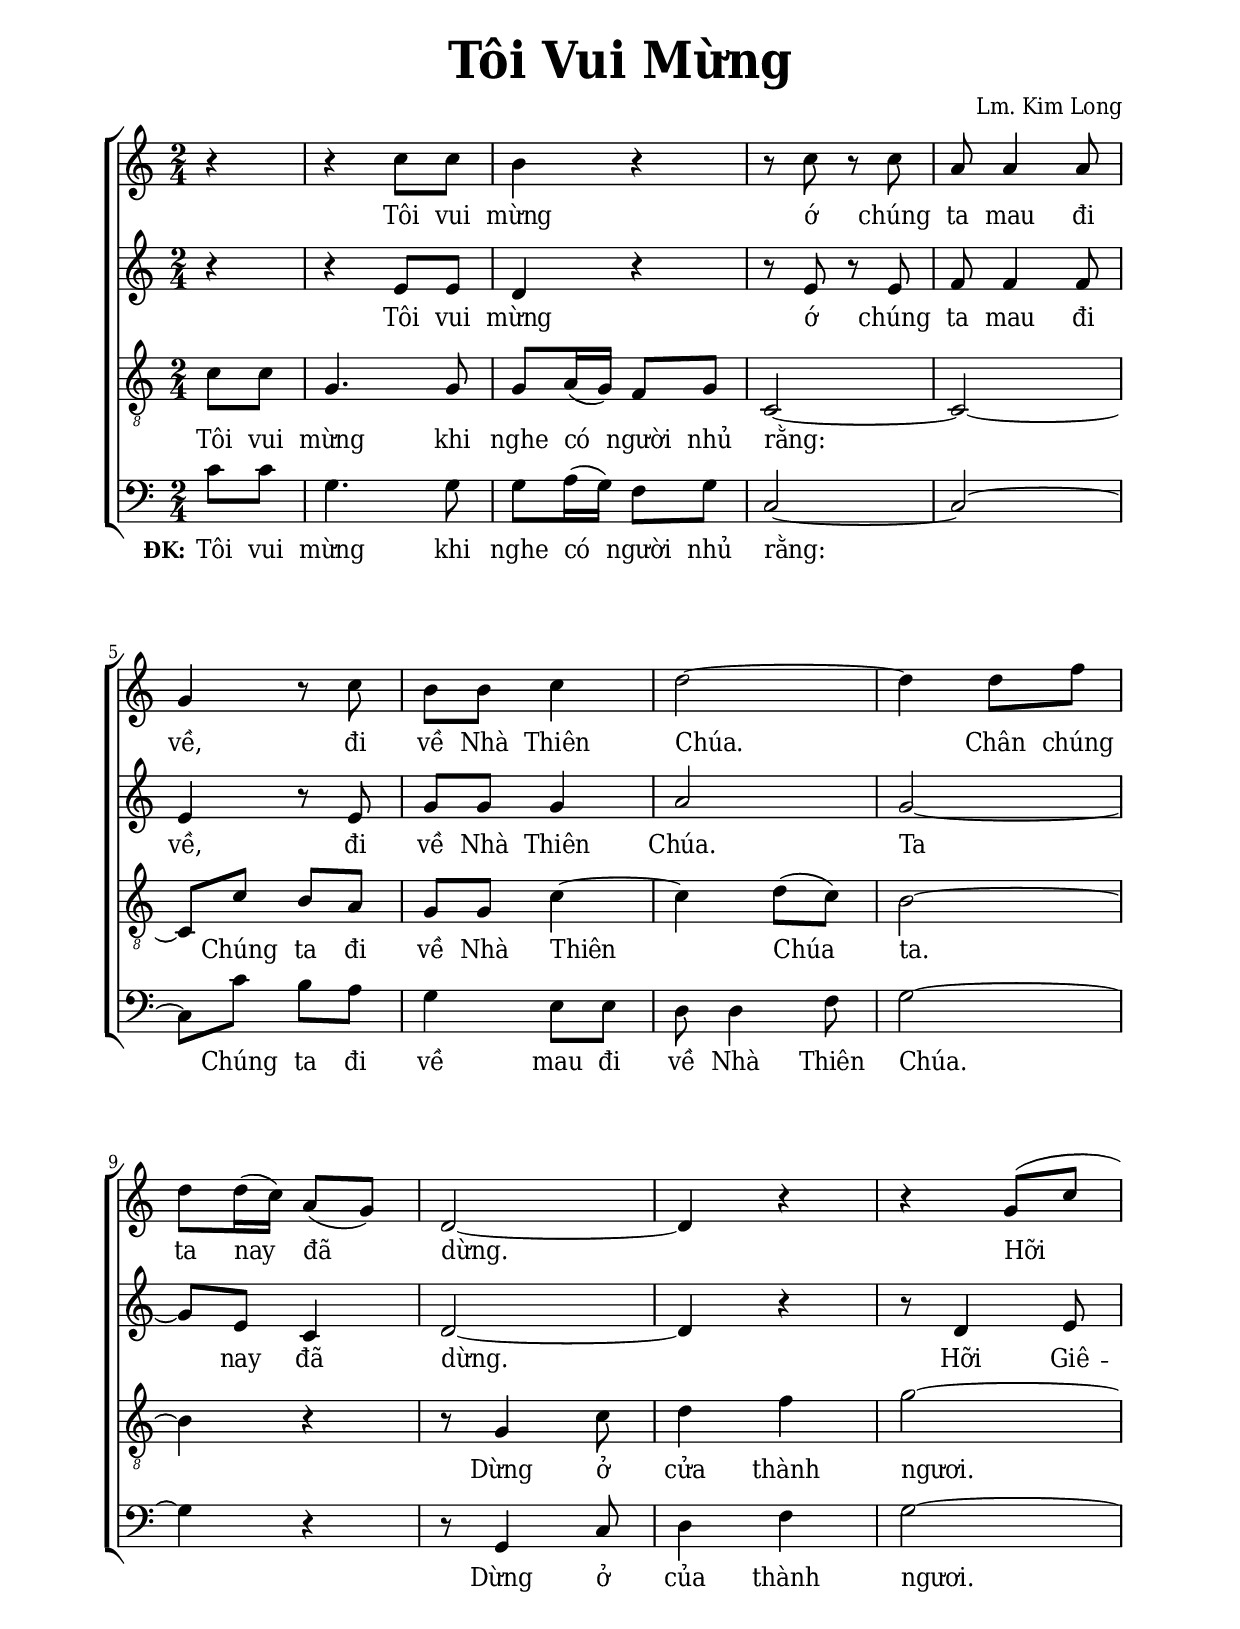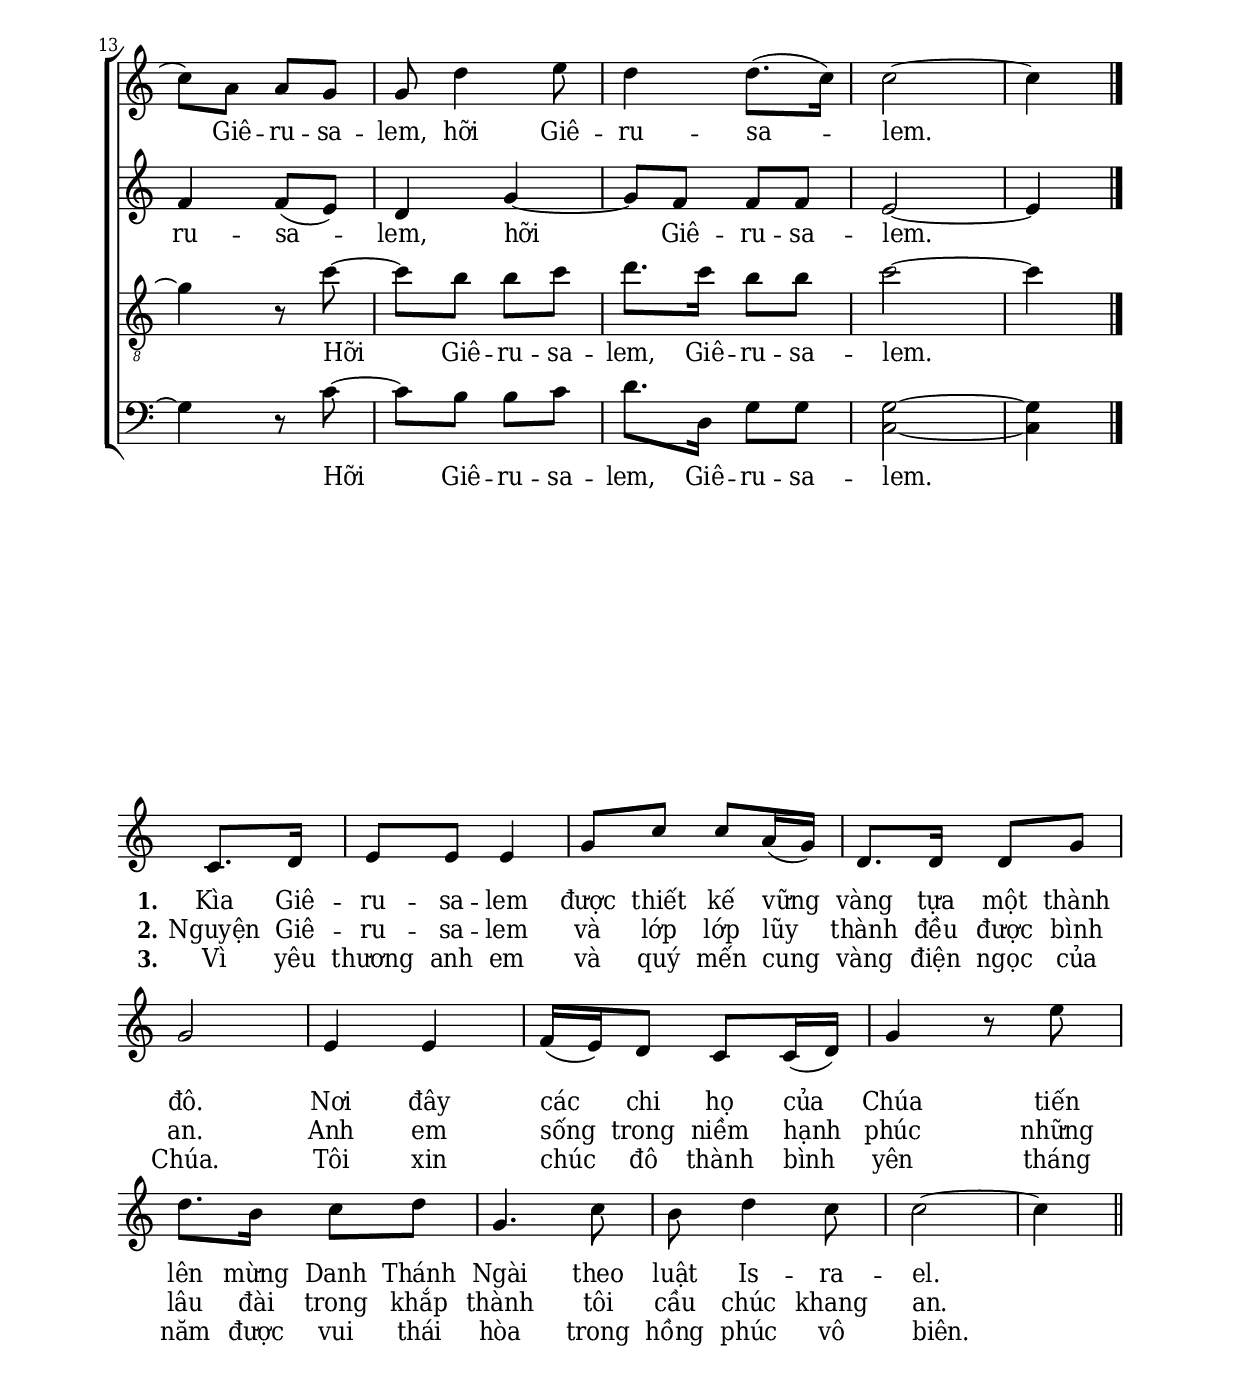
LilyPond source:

% Cài đặt chung
\version "2.22.1"
\include "english.ly"

\header {
  title = \markup { \fontsize #3 "Tôi Vui Mừng" }
  composer = "Lm. Kim Long"
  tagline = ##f
}

% Nhạc điệp khúc
nhacDiepKhucSop = \relative c'' {
  \partial 4 r4 |
  r c8 c |
  b4 r |
  r8 c r c |
  a a4 a8 |
  g4 r8 c |
  b b c4 |
  d2 ~ |
  d4 d8 f |
  d d16 (c) a8 (g) |
  d2 ~ |
  d4 r |
  r g8 (c |
  c) a a g |
  g d'4 e8 |
  d4 d8. (c16) |
  c2 ~ |
  c4 \bar "|."
}

nhacDiepKhucAlto = \relative c' {
  r4
  r e8 e |
  d4 r |
  r8 e r e |
  f f4 f8 |
  e4 r8 e |
  g g g4 |
  a2 |
  g ~ |
  g8 e c4 |
  d2 ~ |
  d4 r |
  r8 d4 e8 |
  f4 f8 (e) |
  d4 g ~ |
  g8 f f f |
  e2 ~ |
  e4
}

nhacDiepKhucTenor = \relative c' {
  c8 c |
  g4. g8 |
  g a16 (g) f8 g |
  c,2 ~ |
  c ~ |
  c8 c' b a |
  g g c4 ~ |
  c d8 (c) |
  b2 ~ |
  b4 r |
  r8 g4 c8 |
  d4 f |
  g2 ~ |
  g4 r8 c ~ |
  c b b c |
  d8. c16 b8 b |
  c2 ~ |
  c4
}

nhacDiepKhucBas = \relative c' {
  c8 c |
  g4. g8 |
  g a16 (g) f8 g |
  c,2 ~ |
  c ~ |
  c8 c' b a |
  g4 e8 e |
  d d4 f8 |
  g2 ~ |
  g4 r |
  r8 g,4 c8 |
  d4 f |
  g2 ~ |
  g4 r8 c ~ |
  c b b c |
  d8. d,16 g8 g |
  <g c,>2 ~ |
  <g c,>4
}

nhacPhienKhucSop = \relative c' {
  \partial 4 c8. d16 |
  e8 e e4 |
  g8 c c a16 (g) |
  d8. d16 d8 g |
  g2 |
  e4 e |
  f16 (e) d8 c c16 (d) |
  g4 r8 e' |
  d8. b16 c8 d |
  g,4. c8 |
  b d4 c8 |
  c2 ~ |
  c4 \bar "||"
}

nhacPhienKhucBas = \relative c' {
  
}

% Lời điệp khúc
loiDiepKhucSop = \lyricmode {
  Tôi vui mừng ớ chúng ta mau đi về,
  đi về Nhà Thiên Chúa.
  Chân chúng ta nay đã dừng.
  Hỡi Giê -- ru -- sa -- lem,
  hỡi Giê -- ru -- sa -- lem.
}

loiDiepKhucAlto = \lyricmode {
  Tôi vui mừng ớ chúng ta mau đi về,
  đi về Nhà Thiên Chúa.
  Ta nay đã dừng.
  Hỡi Giê -- ru -- sa -- lem,
  hỡi Giê -- ru -- sa -- lem.
}

loiDiepKhucTenor = \lyricmode {
  Tôi vui mừng khi nghe có người nhủ rằng:
  Chúng ta đi về Nhà Thiên Chúa ta.
  Dừng ở cửa thành ngươi.
  Hỡi Giê -- ru -- sa -- lem,
  Giê -- ru -- sa -- lem.
}

loiDiepKhucBas = \lyricmode {
  \set stanza = "ĐK:"
  Tôi vui mừng khi nghe có người nhủ rằng:
  Chúng ta đi về mau đi về Nhà Thiên Chúa.
  Dừng ở của thành ngươi.
  Hỡi Giê -- ru -- sa -- lem,
  Giê -- ru -- sa -- lem.
}

% Lời phiên khúc
loiPhienKhucSopMot = \lyricmode {
  \set stanza = #"1."
  Kìa Giê -- ru -- sa -- lem
  được thiết kế vững vàng tựa một thành đô.
  Nơi đây các chi họ của Chúa
  tiến lên mừng Danh Thánh Ngài theo luật Is -- ra -- el.
}

loiPhienKhucSopHai = \lyricmode {
  \set stanza = #"2."
  Nguyện Giê -- ru -- sa -- lem và lớp lớp lũy thành
  đều được bình an.
  Anh em sống trong niềm hạnh phúc
  những lâu đài trong khắp thành
  tôi cầu chúc khang an.
}

loiPhienKhucSopBa = \lyricmode {
  \set stanza = #"3."
  Vì yêu thương anh em
  và quý mến cung vàng điện ngọc của Chúa.
  Tôi xin chúc đô thành bình yên
  tháng năm được vui thái hòa trong hồng phúc vô biên.
}

% Dàn trang
\paper {
  #(set-paper-size "a4")
  top-margin = 15\mm
  bottom-margin = 15\mm
  left-margin = 20\mm
  right-margin = 20\mm
  indent = #0
  #(define fonts
    (make-pango-font-tree
      "Deja Vu Serif Condensed"
      "Deja Vu Serif Condensed"
      "Deja Vu Serif Condensed"
      (/ 20 20)))
  %page-count = #1
  print-page-number = #f
  system-system-spacing = #'((basic-distance . 15))
  %score-system-spacing = #'((basic-distance . 15))
}

TongNhip = {
  \key c \major \time 2/4
  \set Timing.beamExceptions = #'()
  \set Timing.baseMoment = #(ly:make-moment 1/4)
}

% Đổi kích thước nốt cho bè phụ
notBePhu =
#(define-music-function (font-size music) (number? ly:music?)
   (for-some-music
     (lambda (m)
       (if (music-is-of-type? m 'rhythmic-event)
           (begin
             (set! (ly:music-property m 'tweaks)
                   (cons `(font-size . ,font-size)
                         (ly:music-property m 'tweaks)))
             #t)
           #f))
     music)
   music)

\score {
  \new ChoirStaff <<
    \new Staff <<
      \new Voice = "beSop" { \clef treble \TongNhip \nhacDiepKhucSop }
      \new Lyrics \lyricsto beSop \loiDiepKhucSop
    >>
    \new Staff <<
      \new Voice = "beAlto" { \clef treble \TongNhip \nhacDiepKhucAlto }
      \new Lyrics \lyricsto beAlto \loiDiepKhucAlto
    >>
    \new Staff <<
      \new Voice = "beTenor" { \clef "violin_8" \TongNhip \nhacDiepKhucTenor }
      \new Lyrics \lyricsto beTenor \loiDiepKhucTenor
    >>
    \new Staff <<
      \new Voice = "beBass" { \clef bass \TongNhip \nhacDiepKhucBas }
      \new Lyrics \lyricsto beBass \loiDiepKhucBas
    >>
  >>
  \layout {
    %\override Lyrics.LyricText.font-size = #+2.5
    \override Lyrics.LyricSpace.minimum-distance = #1.5
    \override LyricHyphen.minimum-distance = #1.5
  } 
}

\score {
  \new ChoirStaff <<
    \new Staff = diepKhuc \with {
        \consists "Merge_rests_engraver"
        printPartCombineTexts = ##f
      }
      <<
     \new Voice = "beSop" { \TongNhip \partCombine 
          \nhacPhienKhucSop
          \notBePhu -2 { \nhacPhienKhucBas } }
        \new NullVoice = nhacThamChieuPhienKhucSop \nhacPhienKhucSop
        \new Lyrics \with {
          \override VerticalAxisGroup.
            nonstaff-relatedstaff-spacing.padding = #1.5
        }
        \lyricsto nhacThamChieuPhienKhucSop \loiPhienKhucSopMot
        \new Lyrics \lyricsto nhacThamChieuPhienKhucSop \loiPhienKhucSopHai
        \new Lyrics \lyricsto nhacThamChieuPhienKhucSop \loiPhienKhucSopBa
      >>
  >>
  \layout {
    %\override Lyrics.LyricText.font-size = #+2
    \override Staff.TimeSignature.transparent = ##t
    \override Lyrics.LyricSpace.minimum-distance = #1.5
    \override Score.BarNumber.break-visibility = ##(#f #f #f)
  }
}
